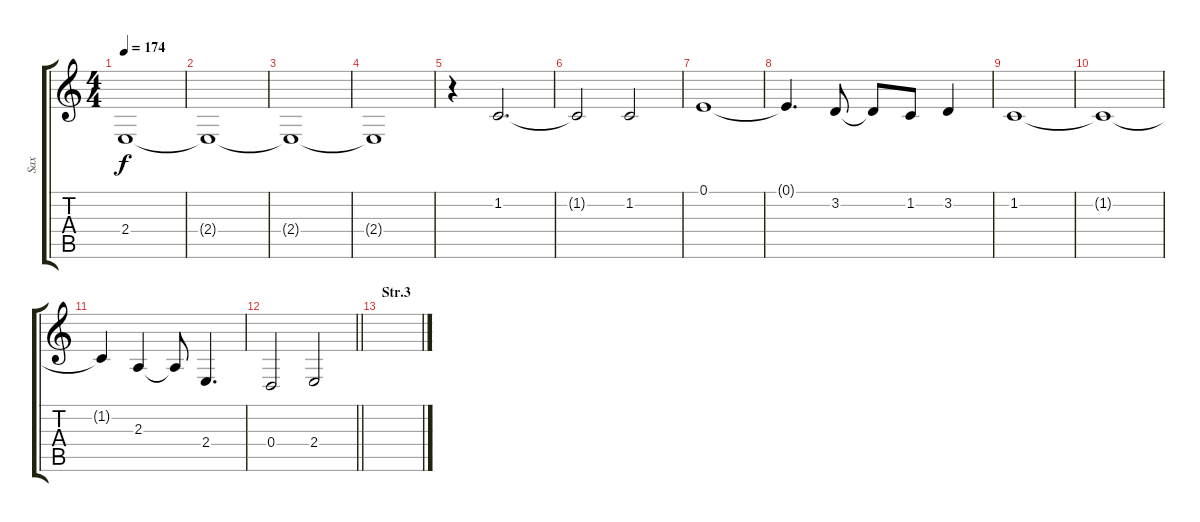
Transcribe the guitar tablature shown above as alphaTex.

\track ("Sax" "Sax") {instrument tenorsax}
\staff {score tabs}
\tuning (E4 B3 G3 D3 A2 E2) {hide}
\ts (4 4)
\tempo 174
\clef g2
\ks c
2.4.1{dy f} |
2.4{t}.1 |
2.4{t}.1 |
2.4{t}.1 |
r.4 1.2.2{d} |
1.2{t}.2 1.2.2 |
0.1.1 |
0.1{t}.4{d} 3.2.8 3.2{t}.8 1.2.8 3.2.4 |
1.2.1 |
1.2{t}.1 |
1.2{t}.4 2.3.4 2.3{t}.8 2.4.4{d} |
\barLineRight lightlight
0.4.2 2.4.2 |
\section ("" "Str.3")
